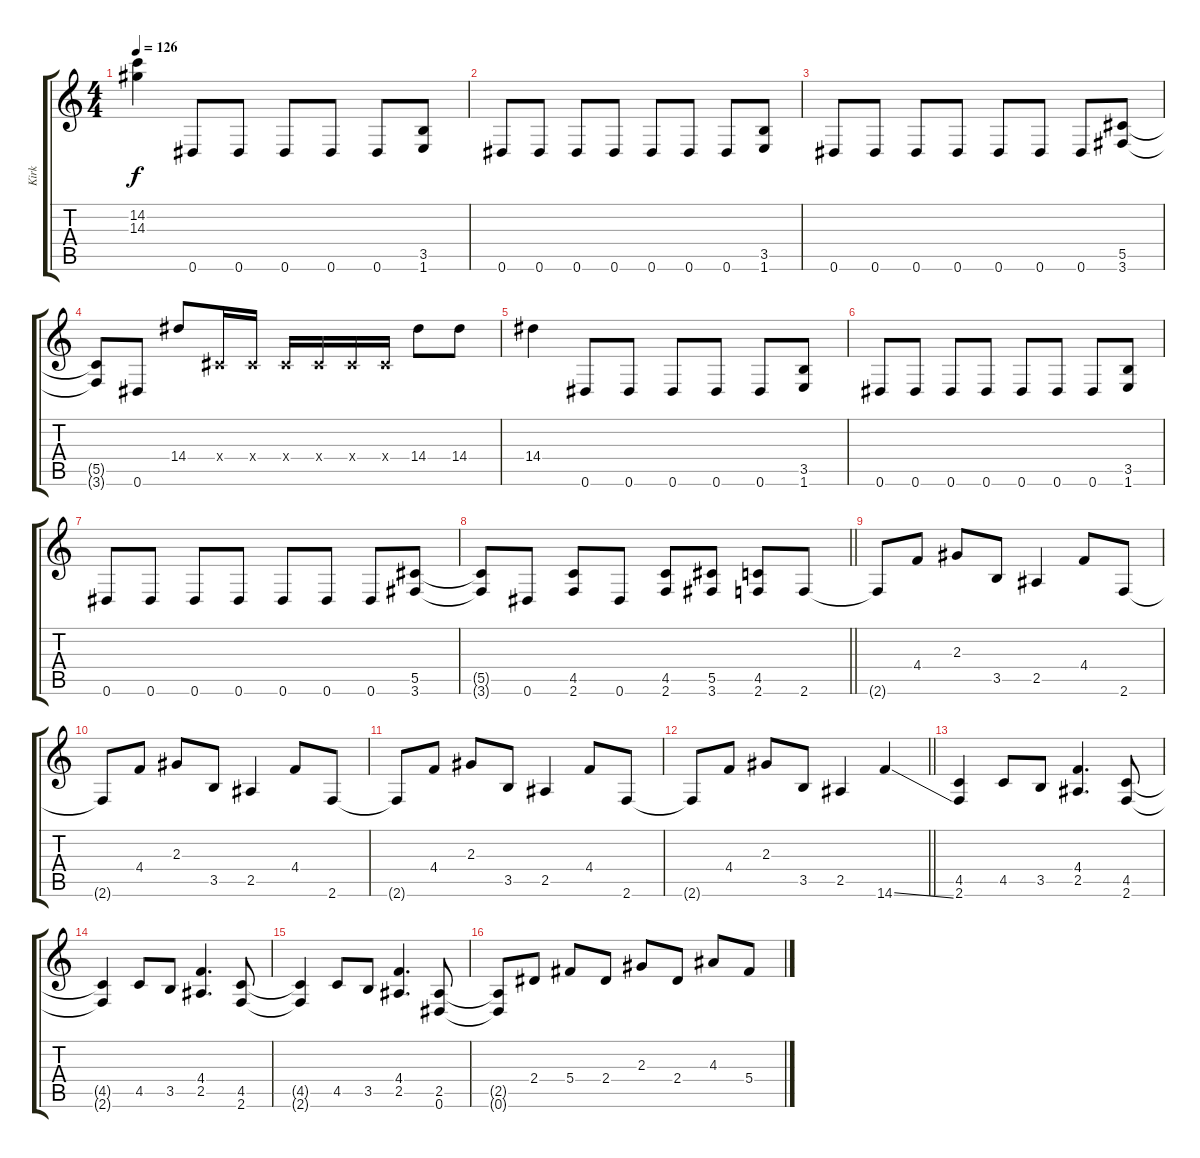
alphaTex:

\track ("Kirk" "Kirk") {instrument distortionguitar}
\staff {score tabs}
\tuning (Eb4 Bb3 Gb3 Db3 Ab2 Eb2) {hide}
\ts (4 4)
\tempo 126
\clef g2
\ks c
(14.2 14.3).4{dy f} 0.6.8 0.6.8 0.6.8 0.6.8 0.6.8 (3.5 1.6).8 |
0.6.8 0.6.8 0.6.8 0.6.8 0.6.8 0.6.8 0.6.8 (3.5 1.6).8 |
0.6.8 0.6.8 0.6.8 0.6.8 0.6.8 0.6.8 0.6.8 (5.5 3.6).8 |
(5.5{t} 3.6{t}).8 0.6.8 14.4.8 0.4{x}.16 0.4{x}.16 0.4{x}.16 0.4{x}.16 0.4{x}.16 0.4{x}.16 14.4.8 14.4.8 |
14.4.4 0.6.8 0.6.8 0.6.8 0.6.8 0.6.8 (3.5 1.6).8 |
0.6.8 0.6.8 0.6.8 0.6.8 0.6.8 0.6.8 0.6.8 (3.5 1.6).8 |
0.6.8 0.6.8 0.6.8 0.6.8 0.6.8 0.6.8 0.6.8 (5.5 3.6).8 |
\barLineRight lightlight
(5.5{t} 3.6{t}).8 0.6.8 (4.5 2.6).8 0.6.8 (4.5 2.6).8 (5.5 3.6).8 (4.5 2.6).8 2.6.8 |
2.6{t}.8 4.4.8 2.3.8 3.5.8 2.5.4 4.4.8 2.6.8 |
2.6{t}.8 4.4.8 2.3.8 3.5.8 2.5.4 4.4.8 2.6.8 |
2.6{t}.8 4.4.8 2.3.8 3.5.8 2.5.4 4.4.8 2.6.8 |
\barLineRight lightlight
2.6{t}.8 4.4.8 2.3.8 3.5.8 2.5.4 14.6{ss}.4 |
(4.5 2.6).4 4.5.8 3.5.8 (4.4 2.5).4{d} (4.5 2.6).8 |
(4.5{t} 2.6{t}).4 4.5.8 3.5.8 (4.4 2.5).4{d} (4.5 2.6).8 |
(4.5{t} 2.6{t}).4 4.5.8 3.5.8 (4.4 2.5).4{d} (2.5 0.6).8 |
(2.5{t} 0.6{t}).8 2.4.8 5.4.8 2.4.8 2.3.8 2.4.8 4.3.8 5.4.8
